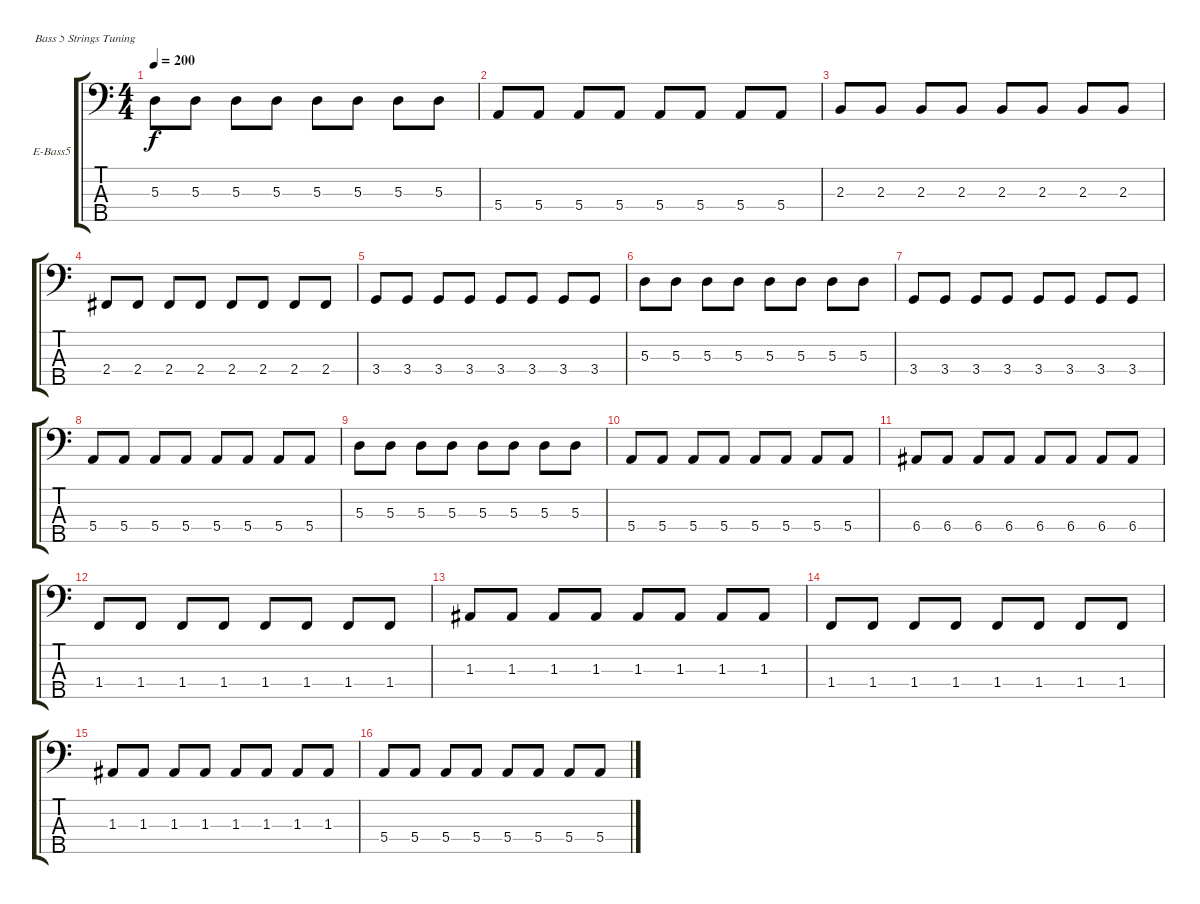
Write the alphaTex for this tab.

\bracketExtendMode groupsimilarinstruments
\firstSystemTrackNameOrientation horizontal
\otherSystemsTrackNameOrientation horizontal
\track ("Bajo" "E-Bass5") {instrument electricbassfinger}
\staff {score tabs}
\tuning (G2 D2 A1 E1 B0)
\ts (4 4)
\tempo 200
\clef f4
\ks c
5.3.8{dy f} 5.3.8 5.3.8 5.3.8 5.3.8 5.3.8 5.3.8 5.3.8 |
5.4.8 5.4.8 5.4.8 5.4.8 5.4.8 5.4.8 5.4.8 5.4.8 |
2.3.8 2.3.8 2.3.8 2.3.8 2.3.8 2.3.8 2.3.8 2.3.8 |
2.4.8 2.4.8 2.4.8 2.4.8 2.4.8 2.4.8 2.4.8 2.4.8 |
3.4.8 3.4.8 3.4.8 3.4.8 3.4.8 3.4.8 3.4.8 3.4.8 |
5.3.8 5.3.8 5.3.8 5.3.8 5.3.8 5.3.8 5.3.8 5.3.8 |
3.4.8 3.4.8 3.4.8 3.4.8 3.4.8 3.4.8 3.4.8 3.4.8 |
5.4.8 5.4.8 5.4.8 5.4.8 5.4.8 5.4.8 5.4.8 5.4.8 |
5.3.8 5.3.8 5.3.8 5.3.8 5.3.8 5.3.8 5.3.8 5.3.8 |
5.4.8 5.4.8 5.4.8 5.4.8 5.4.8 5.4.8 5.4.8 5.4.8 |
6.4.8 6.4.8 6.4.8 6.4.8 6.4.8 6.4.8 6.4.8 6.4.8 |
1.4.8 1.4.8 1.4.8 1.4.8 1.4.8 1.4.8 1.4.8 1.4.8 |
1.3.8 1.3.8 1.3.8 1.3.8 1.3.8 1.3.8 1.3.8 1.3.8 |
1.4.8 1.4.8 1.4.8 1.4.8 1.4.8 1.4.8 1.4.8 1.4.8 |
1.3.8 1.3.8 1.3.8 1.3.8 1.3.8 1.3.8 1.3.8 1.3.8 |
5.4.8 5.4.8 5.4.8 5.4.8 5.4.8 5.4.8 5.4.8 5.4.8
